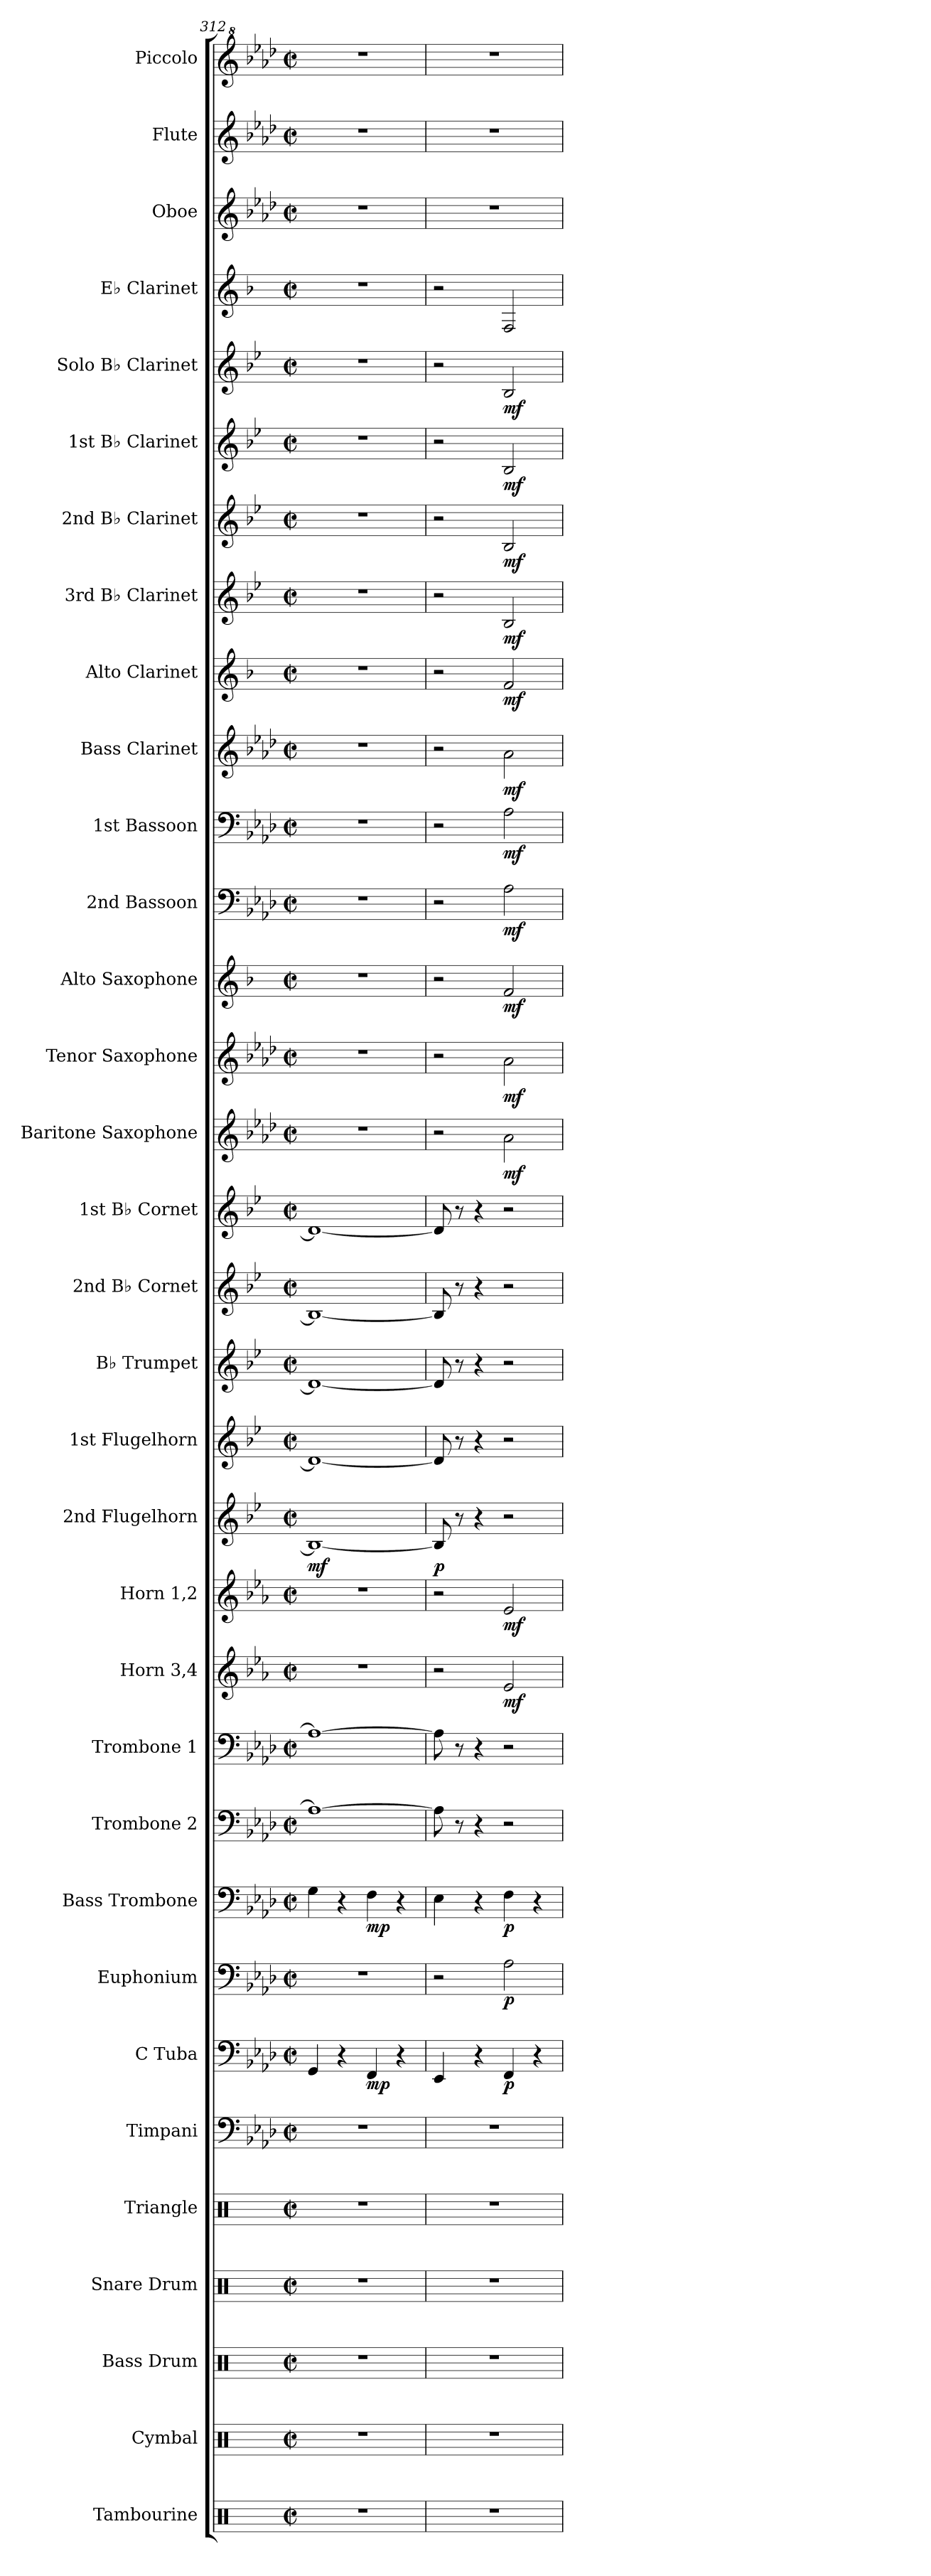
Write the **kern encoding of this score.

**kern	**kern	**kern	**kern	**kern	**kern	**kern	**dynam	**kern	**dynam	**kern	**dynam	**kern	**kern	**kern	**dynam	**kern	**dynam	**kern	**dynam	**kern	**kern	**kern	**kern	**kern	**dynam	**kern	**dynam	**kern	**dynam	**kern	**dynam	**kern	**dynam	**kern	**dynam	**kern	**dynam	**kern	**dynam	**kern	**dynam	**kern	**dynam	**kern	**dynam	**kern	**kern	**kern	**kern
*part33	*part32	*part31	*part30	*part29	*part28	*part27	*part27	*part26	*part26	*part25	*part25	*part24	*part23	*part22	*part22	*part21	*part21	*part20	*part20	*part19	*part18	*part17	*part16	*part15	*part15	*part14	*part14	*part13	*part13	*part12	*part12	*part11	*part11	*part10	*part10	*part9	*part9	*part8	*part8	*part7	*part7	*part6	*part6	*part5	*part5	*part4	*part3	*part2	*part1
*staff33	*staff32	*staff31	*staff30	*staff29	*staff28	*staff27	*staff27	*staff26	*staff26	*staff25	*staff25	*staff24	*staff23	*staff22	*staff22	*staff21	*staff21	*staff20	*staff20	*staff19	*staff18	*staff17	*staff16	*staff15	*staff15	*staff14	*staff14	*staff13	*staff13	*staff12	*staff12	*staff11	*staff11	*staff10	*staff10	*staff9	*staff9	*staff8	*staff8	*staff7	*staff7	*staff6	*staff6	*staff5	*staff5	*staff4	*staff3	*staff2	*staff1
*I"Tambourine	*I"Cymbal	*I"Bass Drum	*I"Snare Drum	*I"Triangle	*I"Timpani	*I"C Tuba	*	*I"Euphonium	*	*I"Bass Trombone	*	*I"Trombone 2	*I"Trombone 1	*I"Horn 3,4	*	*I"Horn 1,2	*	*I"2nd Flugelhorn	*	*I"1st Flugelhorn	*I"B♭ Trumpet	*I"2nd B♭ Cornet	*I"1st B♭ Cornet	*I"Baritone Saxophone	*	*I"Tenor Saxophone	*	*I"Alto Saxophone	*	*I"2nd Bassoon	*	*I"1st Bassoon	*	*I"Bass Clarinet	*	*I"Alto Clarinet	*	*I"3rd B♭ Clarinet	*	*I"2nd B♭ Clarinet	*	*I"1st B♭ Clarinet	*	*I"Solo B♭ Clarinet	*	*I"E♭ Clarinet	*I"Oboe	*I"Flute	*I"Piccolo
*I'Tamb.	*I'Cym.	*I'B. Dr.	*I'Sn. Dr.	*I'Trgl.	*I'Timp.	*I'C Tu.	*	*I'Eu.	*	*I'B. Trb.	*	*I'Trb. 2	*I'Trb. 1	*I'Hn. 3,4	*	*I'Hn. 1,2	*	*I'2nd Flghn.	*	*I'1st Flghn.	*I'B♭ Tpt.	*I'2nd B♭ Cnt.	*I'1st B♭ Cnt.	*I'Bar. Sax.	*	*I'T. Sax.	*	*I'A. Sax.	*	*I'2nd Bsn.	*	*I'1st Bsn.	*	*I'B. Cl.	*	*I'A. Cl.	*	*I'3rd B♭ Cl.	*	*I'2nd B♭ Cl.	*	*I'1st B♭ Cl.	*	*I'Solo B♭ Cl.	*	*I'E♭ Cl.	*I'Ob.	*I'Fl.	*I'Picc.
!!LO:PB:g=z
*clefX	*clefX	*clefX	*clefX	*clefX	*clefF4	*clefF4	*	*clefF4	*	*clefF4	*	*clefF4	*clefF4	*clefG2	*	*clefG2	*	*clefG2	*	*clefG2	*clefG2	*clefG2	*clefG2	*clefG2	*	*clefG2	*	*clefG2	*	*clefF4	*	*clefF4	*	*clefG2	*	*clefG2	*	*clefG2	*	*clefG2	*	*clefG2	*	*clefG2	*	*clefG2	*clefG2	*clefG2	*clefG^2
*	*	*	*	*	*	*	*	*	*	*	*	*	*	*ITrd4c7	*	*ITrd4c7	*	*ITrd1c2	*	*ITrd1c2	*ITrd1c2	*ITrd1c2	*ITrd1c2	*ITrd12c21	*	*ITrd8c14	*	*ITrd5c9	*	*	*	*	*	*ITrd8c14	*	*ITrd5c9	*	*ITrd1c2	*	*ITrd1c2	*	*ITrd1c2	*	*ITrd1c2	*	*ITrd-2c-3	*	*	*ITrd-7c-12
*k[]	*k[]	*k[]	*k[]	*k[]	*k[b-e-a-d-]	*k[b-e-a-d-]	*	*k[b-e-a-d-]	*	*k[b-e-a-d-]	*	*k[b-e-a-d-]	*k[b-e-a-d-]	*k[b-e-a-d-]	*	*k[b-e-a-d-]	*	*k[b-e-a-d-]	*	*k[b-e-a-d-]	*k[b-e-a-d-]	*k[b-e-a-d-]	*k[b-e-a-d-]	*k[b-e-a-d-]	*	*k[b-e-a-d-]	*	*k[b-e-a-d-]	*	*k[b-e-a-d-]	*	*k[b-e-a-d-]	*	*k[b-e-a-d-]	*	*k[b-e-a-d-]	*	*k[b-e-a-d-]	*	*k[b-e-a-d-]	*	*k[b-e-a-d-]	*	*k[b-e-a-d-]	*	*k[b-e-a-d-]	*k[b-e-a-d-]	*k[b-e-a-d-]	*k[b-e-a-d-]
*C:	*C:	*C:	*C:	*C:	*A-:	*A-:	*	*A-:	*	*A-:	*	*A-:	*A-:	*A-:	*	*A-:	*	*A-:	*	*A-:	*A-:	*A-:	*A-:	*A-:	*	*A-:	*	*A-:	*	*A-:	*	*A-:	*	*A-:	*	*A-:	*	*A-:	*	*A-:	*	*A-:	*	*A-:	*	*A-:	*A-:	*A-:	*A-:
*M2/2	*M2/2	*M2/2	*M2/2	*M2/2	*M2/2	*M2/2	*	*M2/2	*	*M2/2	*	*M2/2	*M2/2	*M2/2	*	*M2/2	*	*M2/2	*	*M2/2	*M2/2	*M2/2	*M2/2	*M2/2	*	*M2/2	*	*M2/2	*	*M2/2	*	*M2/2	*	*M2/2	*	*M2/2	*	*M2/2	*	*M2/2	*	*M2/2	*	*M2/2	*	*M2/2	*M2/2	*M2/2	*M2/2
*met(c|)	*met(c|)	*met(c|)	*met(c|)	*met(c|)	*met(c|)	*met(c|)	*	*met(c|)	*	*met(c|)	*	*met(c|)	*met(c|)	*met(c|)	*	*met(c|)	*	*met(c|)	*	*met(c|)	*met(c|)	*met(c|)	*met(c|)	*met(c|)	*	*met(c|)	*	*met(c|)	*	*met(c|)	*	*met(c|)	*	*met(c|)	*	*met(c|)	*	*met(c|)	*	*met(c|)	*	*met(c|)	*	*met(c|)	*	*met(c|)	*met(c|)	*met(c|)	*met(c|)
=312	=312	=312	=312	=312	=312	=312	=312	=312	=312	=312	=312	=312	=312	=312	=312	=312	=312	=312	=312	=312	=312	=312	=312	=312	=312	=312	=312	=312	=312	=312	=312	=312	=312	=312	=312	=312	=312	=312	=312	=312	=312	=312	=312	=312	=312	=312	=312	=312	=312
!	!	!	!	!	!	!	!	!	!	!	!	!	!	!	!	!	!	!	!LO:DY:b	!	!	!	!	!	!	!	!	!	!	!	!	!	!	!	!	!	!	!	!	!	!	!	!	!	!	!	!	!	!
1r	1r	1r	1r	1r	1r	4GG/	.	1r	.	4G\	.	1A-_	1A-_	1r	.	1r	.	1A-_	mf	1c_	1c_	1A-_	1c_	1r	.	1r	.	1r	.	1r	.	1r	.	1r	.	1r	.	1r	.	1r	.	1r	.	1r	.	1r	1r	1r	1r
.	.	.	.	.	.	4r	.	.	.	4r	.	.	.	.	.	.	.	.	.	.	.	.	.	.	.	.	.	.	.	.	.	.	.	.	.	.	.	.	.	.	.	.	.	.	.	.	.	.	.
!	!	!	!	!	!	!	!LO:DY:b	!	!	!	!LO:DY:b	!	!	!	!	!	!	!	!	!	!	!	!	!	!	!	!	!	!	!	!	!	!	!	!	!	!	!	!	!	!	!	!	!	!	!	!	!	!
.	.	.	.	.	.	4FF/	mp	.	.	4F\	mp	.	.	.	.	.	.	.	.	.	.	.	.	.	.	.	.	.	.	.	.	.	.	.	.	.	.	.	.	.	.	.	.	.	.	.	.	.	.
.	.	.	.	.	.	4r	.	.	.	4r	.	.	.	.	.	.	.	.	.	.	.	.	.	.	.	.	.	.	.	.	.	.	.	.	.	.	.	.	.	.	.	.	.	.	.	.	.	.	.
=313	=313	=313	=313	=313	=313	=313	=313	=313	=313	=313	=313	=313	=313	=313	=313	=313	=313	=313	=313	=313	=313	=313	=313	=313	=313	=313	=313	=313	=313	=313	=313	=313	=313	=313	=313	=313	=313	=313	=313	=313	=313	=313	=313	=313	=313	=313	=313	=313	=313
!	!	!	!	!	!	!	!	!	!	!	!	!	!	!	!	!	!	!	!LO:DY:b	!	!	!	!	!	!	!	!	!	!	!	!	!	!	!	!	!	!	!	!	!	!	!	!	!	!	!	!	!	!
1r	1r	1r	1r	1r	1r	4EE-/	.	2r	.	4E-\	.	8A-\]	8A-\]	2r	.	2r	.	8A-/]	p	8c/]	8c/]	8A-/]	8c/]	2r	.	2r	.	2r	.	2r	.	2r	.	2r	.	2r	.	2r	.	2r	.	2r	.	2r	.	2r	1r	1r	1r
.	.	.	.	.	.	.	.	.	.	.	.	8r	8r	.	.	.	.	8r	.	8r	8r	8r	8r	.	.	.	.	.	.	.	.	.	.	.	.	.	.	.	.	.	.	.	.	.	.	.	.	.	.
.	.	.	.	.	.	4r	.	.	.	4r	.	4r	4r	.	.	.	.	4r	.	4r	4r	4r	4r	.	.	.	.	.	.	.	.	.	.	.	.	.	.	.	.	.	.	.	.	.	.	.	.	.	.
!	!	!	!	!	!	!	!LO:DY:b	!	!LO:DY:b	!	!LO:DY:b	!	!	!	!LO:DY:b	!	!LO:DY:b	!	!	!	!	!	!	!	!LO:DY:b	!	!LO:DY:b	!	!LO:DY:b	!	!LO:DY:b	!	!LO:DY:b	!	!LO:DY:b	!	!LO:DY:b	!	!LO:DY:b	!	!LO:DY:b	!	!LO:DY:b	!	!LO:DY:b	!	!	!	!
.	.	.	.	.	.	4FF/	p	2A-\	p	4F\	p	2r	2r	2A-/	mf	2A-/	mf	2r	.	2r	2r	2r	2r	2A-\	mf	2A-\	mf	2A-/	mf	2A-\	mf	2A-\	mf	2A-\	mf	2A-/	mf	2A-/	mf	2A-/	mf	2A-/	mf	2A-/	mf	2A-/	.	.	.
.	.	.	.	.	.	4r	.	.	.	4r	.	.	.	.	.	.	.	.	.	.	.	.	.	.	.	.	.	.	.	.	.	.	.	.	.	.	.	.	.	.	.	.	.	.	.	.	.	.	.
=	=	=	=	=	=	=	=	=	=	=	=	=	=	=	=	=	=	=	=	=	=	=	=	=	=	=	=	=	=	=	=	=	=	=	=	=	=	=	=	=	=	=	=	=	=	=	=	=	=
*-	*-	*-	*-	*-	*-	*-	*-	*-	*-	*-	*-	*-	*-	*-	*-	*-	*-	*-	*-	*-	*-	*-	*-	*-	*-	*-	*-	*-	*-	*-	*-	*-	*-	*-	*-	*-	*-	*-	*-	*-	*-	*-	*-	*-	*-	*-	*-	*-	*-
